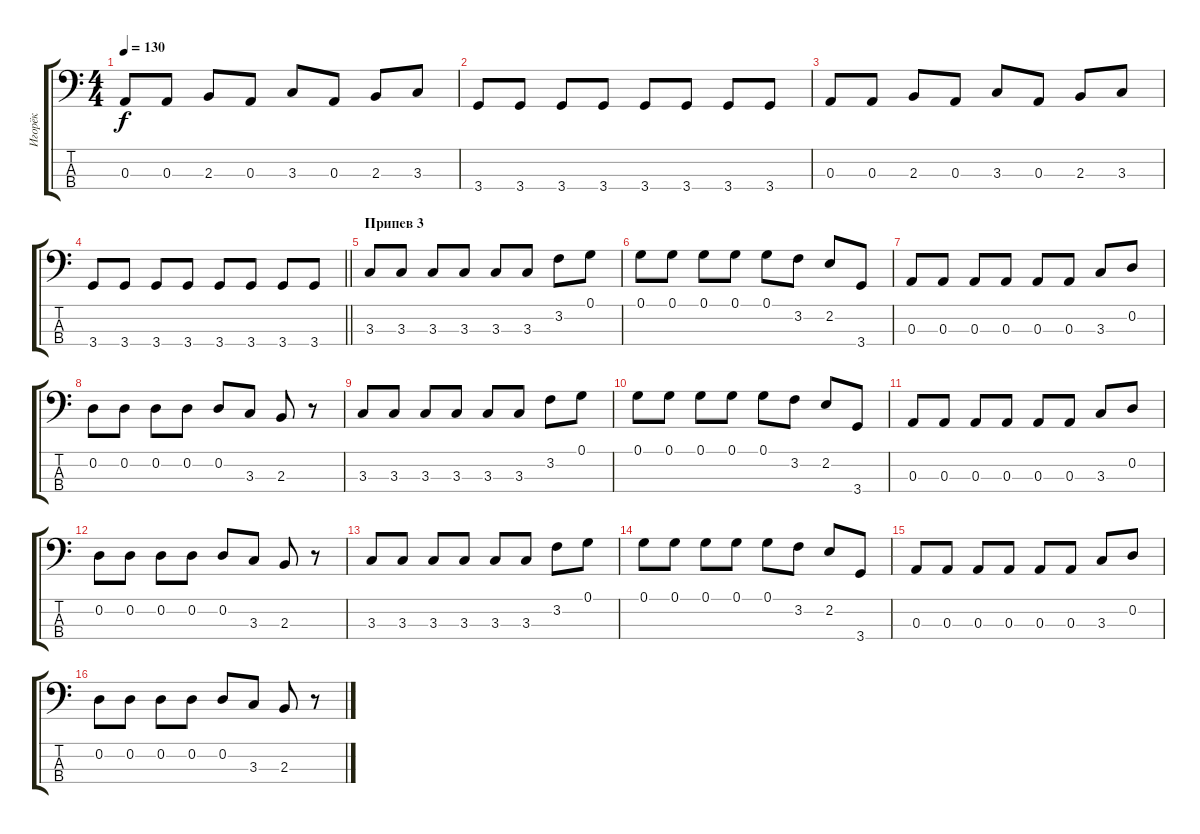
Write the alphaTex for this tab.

\track ("Игорёк" "Игорёк") {instrument electricbassfinger}
\staff {score tabs}
\tuning (G2 D2 A1 E1) {hide}
\ts (4 4)
\tempo 130
\clef f4
\ks aminor
0.3.8{dy f} 0.3.8 2.3.8 0.3.8 3.3.8 0.3.8 2.3.8 3.3.8 |
3.4.8 3.4.8 3.4.8 3.4.8 3.4.8 3.4.8 3.4.8 3.4.8 |
0.3.8 0.3.8 2.3.8 0.3.8 3.3.8 0.3.8 2.3.8 3.3.8 |
\barLineRight lightlight
3.4.8 3.4.8 3.4.8 3.4.8 3.4.8 3.4.8 3.4.8 3.4.8 |
\section ("" "Припев 3")
\ks c
3.3.8 3.3.8 3.3.8 3.3.8 3.3.8 3.3.8 3.2.8 0.1.8 |
0.1.8 0.1.8 0.1.8 0.1.8 0.1.8 3.2.8 2.2.8 3.4.8 |
0.3.8 0.3.8 0.3.8 0.3.8 0.3.8 0.3.8 3.3.8 0.2.8 |
0.2.8 0.2.8 0.2.8 0.2.8 0.2.8 3.3.8 2.3.8 r.8 |
3.3.8 3.3.8 3.3.8 3.3.8 3.3.8 3.3.8 3.2.8 0.1.8 |
0.1.8 0.1.8 0.1.8 0.1.8 0.1.8 3.2.8 2.2.8 3.4.8 |
0.3.8 0.3.8 0.3.8 0.3.8 0.3.8 0.3.8 3.3.8 0.2.8 |
0.2.8 0.2.8 0.2.8 0.2.8 0.2.8 3.3.8 2.3.8 r.8 |
3.3.8 3.3.8 3.3.8 3.3.8 3.3.8 3.3.8 3.2.8 0.1.8 |
0.1.8 0.1.8 0.1.8 0.1.8 0.1.8 3.2.8 2.2.8 3.4.8 |
0.3.8 0.3.8 0.3.8 0.3.8 0.3.8 0.3.8 3.3.8 0.2.8 |
0.2.8 0.2.8 0.2.8 0.2.8 0.2.8 3.3.8 2.3.8 r.8
